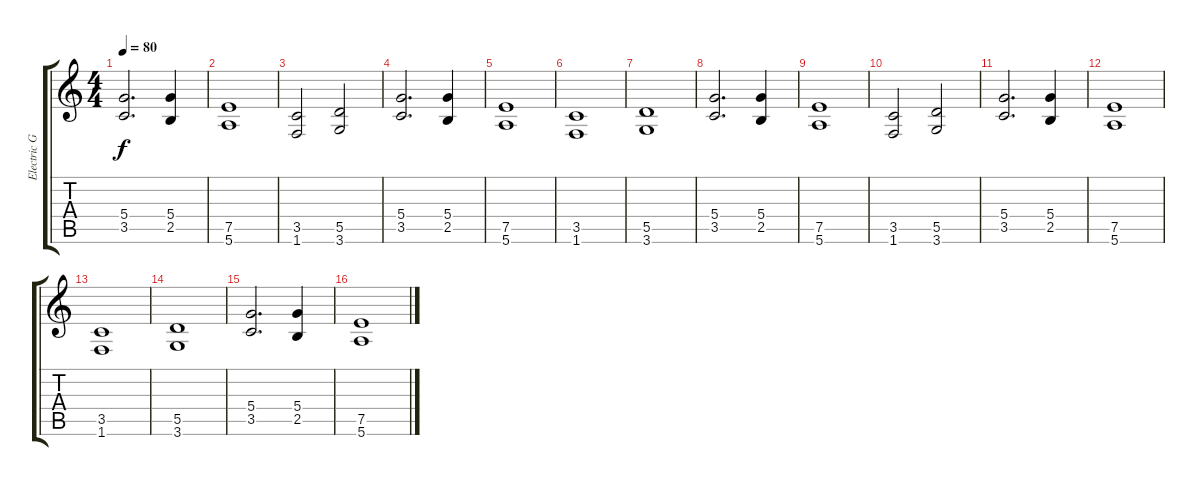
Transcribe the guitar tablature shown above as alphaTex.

\track ("Electric Guitar" "Electric G") {instrument overdrivenguitar}
\staff {score tabs}
\tuning (E4 B3 G3 D3 A2 E2) {hide}
\ts (4 4)
\tempo 80
\clef g2
\ks c
(5.4 3.5).2{d dy f} (5.4 2.5).4 |
(7.5 5.6).1 |
(3.5 1.6).2 (5.5 3.6).2 |
(5.4 3.5).2{d} (5.4 2.5).4 |
(7.5 5.6).1 |
(3.5 1.6).1 |
(5.5 3.6).1 |
(5.4 3.5).2{d} (5.4 2.5).4 |
(7.5 5.6).1 |
(3.5 1.6).2 (5.5 3.6).2 |
(5.4 3.5).2{d} (5.4 2.5).4 |
(7.5 5.6).1 |
(3.5 1.6).1 |
(5.5 3.6).1 |
(5.4 3.5).2{d} (5.4 2.5).4 |
(7.5 5.6).1
